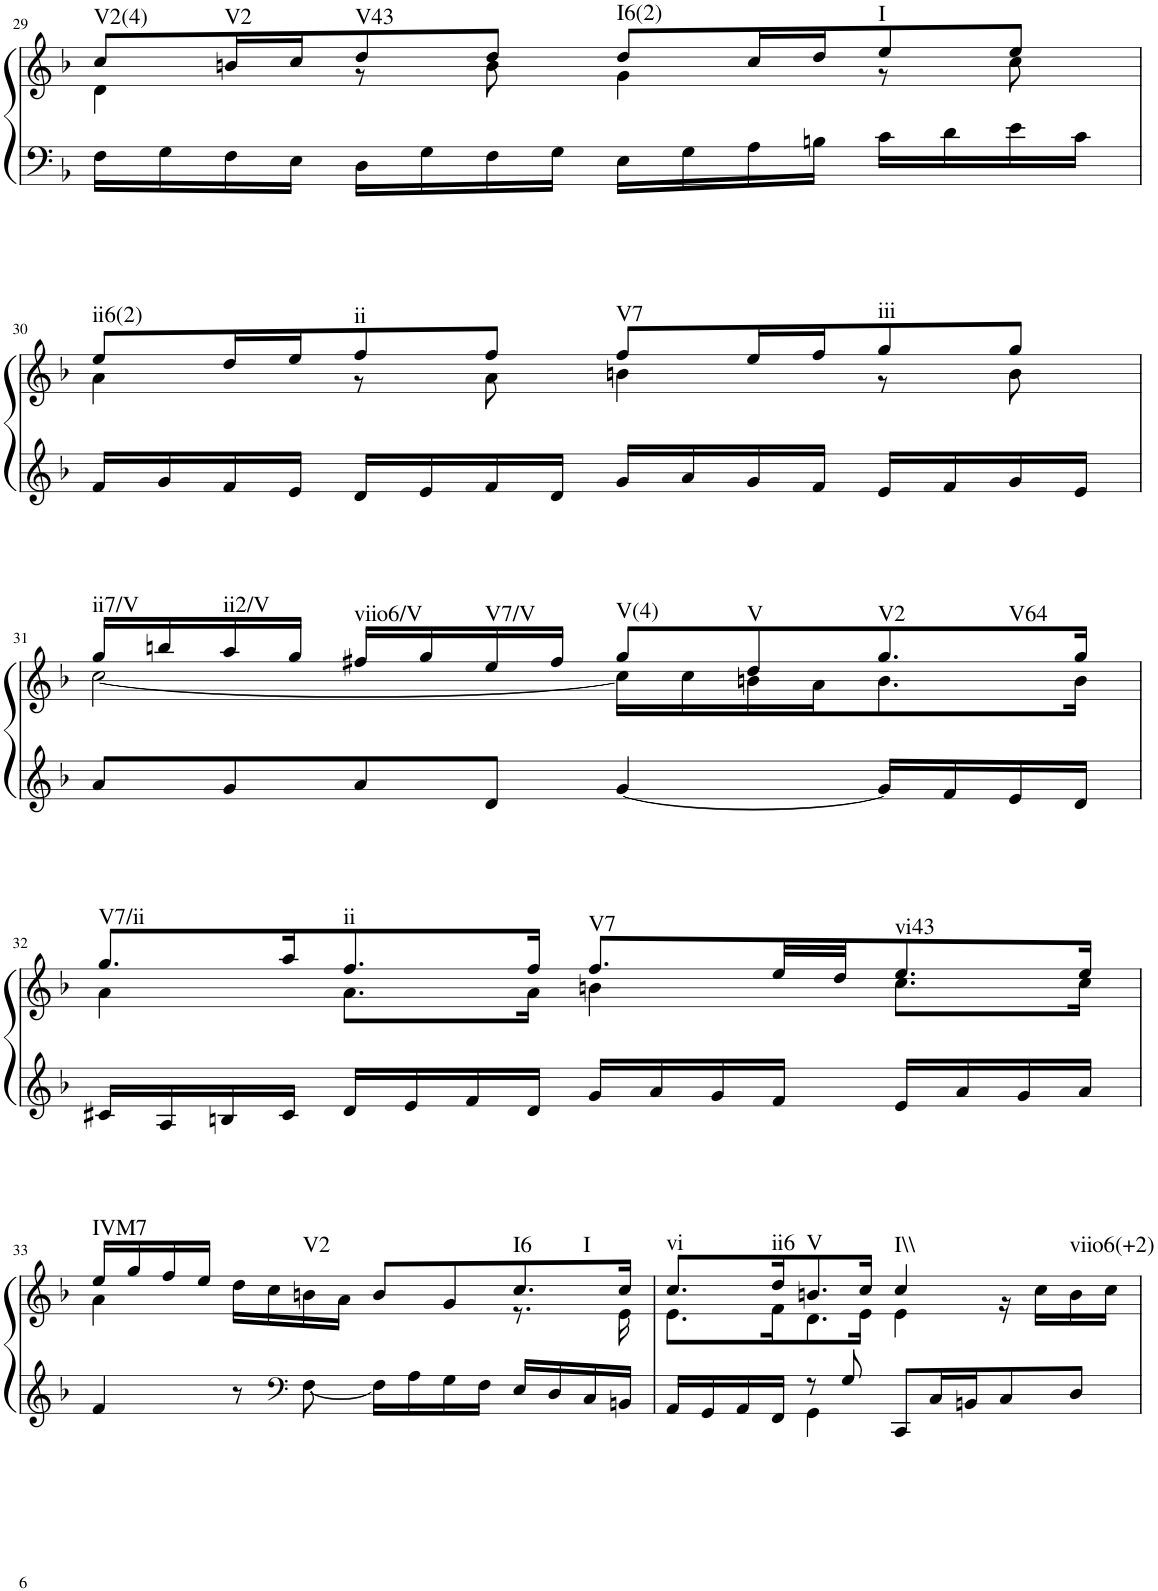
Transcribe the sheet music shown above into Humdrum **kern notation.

**kern	**kern	**harte
*part1	*part1	*part1
*staff2	*staff1	*
*I"Klavier linke Hand	*	*
!!LO:PB:g=z
*clefF4	*clefG2	*
*k[b-]	*k[b-]	*
*M2/2	*M2/2	*
=29	=29	=29
*	*^	*
!	!	!	!LO:H:kt=V2(4)
16F\LL	8cc/L	4d\	N
16G\	.	.	.
!	!	!	!LO:H:kt=V2
16F\	16bn/L	.	N
16E\JJ	16cc/J	.	.
!	!	!	!LO:H:kt=V43
16D\LL	8dd/	8r	N
16G\	.	.	.
16F\	8dd/J	8b\	.
16G\JJ	.	.	.
!	!	!	!LO:H:kt=I6(2)
16E\LL	8dd/L	4g\	N
16G\	.	.	.
16A\	16cc/L	.	.
16Bn\JJ	16dd/J	.	.
!	!	!	!LO:H:kt=I
16c\LL	8ee/	8r	N
16d\	.	.	.
16e\	8ee/J	8cc\	.
16c\JJ	.	.	.
!!LO:LB:g=z	!!
=30	=30	=30	=30
!	!	!	!LO:H:kt=ii6(2)
16f/LL	8ee/L	4a\	N
16g/	.	.	.
16f/	16dd/L	.	.
16e/JJ	16ee/J	.	.
!	!	!	!LO:H:kt=ii
16d/LL	8ff/	8r	N
16e/	.	.	.
16f/	8ff/J	8a\	.
16d/JJ	.	.	.
!	!	!	!LO:H:kt=V7
16g/LL	8ff/L	4bn\	N
16a/	.	.	.
16g/	16ee/L	.	.
16f/JJ	16ff/J	.	.
!	!	!	!LO:H:kt=iii
16e/LL	8gg/	8r	N
16f/	.	.	.
16g/	8gg/J	8b\	.
16e/JJ	.	.	.
!!LO:LB:g=z	!!
=31	=31	=31	=31
!	!	!	!LO:H:kt=ii7/V
8a/L	16gg/LL	[2cc\	N
.	16bbn/	.	.
!	!	!	!LO:H:kt=ii2/V
8g/	16aa/	.	N
.	16gg/JJ	.	.
!	!	!	!LO:H:kt=viio6/V
8a/	16ff#X/LL	.	N
.	16gg/	.	.
!	!	!	!LO:H:kt=V7/V
8d/J	16ee/	.	N
.	16ff#/JJ	.	.
!	!	!	!LO:H:kt=V(4)
[4g/	8gg/L	16cc\LL]	N
.	.	16cc\	.
!	!	!	!LO:H:kt=V
.	8dd/	16bn\	N
.	.	16a\J	.
!	!	!	!LO:H:n=1:kt=V2
!	!	!	!LO:H:n=2:kt=V64
16g/LL]	8.gg/	8.b\	N N
16f/	.	.	.
16e/	.	.	.
16d/JJ	16gg/Jk	16b\Jk	.
!!LO:LB:g=z	!!
=32	=32	=32	=32
!	!	!	!LO:H:kt=V7/ii
16c#X/LL	8.gg/L	4a\	N
16A/	.	.	.
16Bn/	.	.	.
16c#/JJ	16aa/K	.	.
!	!	!	!LO:H:kt=ii
16d/LL	8.ff/	8.a\L	N
16e/	.	.	.
16f/	.	.	.
16d/JJ	16ff/Jk	16a\Jk	.
!	!	!	!LO:H:kt=V7
16g/LL	8.ff/L	4bn\	N
16a/	.	.	.
16g/	.	.	.
16f/JJ	32ee/LL	.	.
.	32dd/JJ	.	.
!	!	!	!LO:H:kt=vi43
16e/LL	8.ee/	8.cc\L	N
16a/	.	.	.
16g/	.	.	.
16a/JJ	16ee/Jk	16cc\Jk	.
!!LO:LB:g=z	!!
=33	=33	=33	=33
*^	*	*	*
!	!	!	!	!LO:H:kt=IVM7
4f/	4.ryy	16ee/LL	4a\	N
.	.	16gg/	.	.
.	.	16ff/	.	.
.	.	16ee/JJ	.	.
8r	.	16dd\LL	2ryy	.
.	.	16cc\	.	.
*clefF4	*	*	*	*
!	!	!	!	!LO:H:kt=V2
4.ryy	[8F\	16bn\	.	N
.	.	16a\JJ	.	.
.	16F\LL]	8b/L	.	.
.	16A\	.	.	.
.	16G\	8g/	.	.
.	16F\JJ	.	.	.
!	!	!	!	!LO:H:n=1:kt=I6
!	!	!	!	!LO:H:n=2:kt=I
16E/LL	4ryy	8.cc/	8.r	N N
16D/	.	.	.	.
16C/	.	.	.	.
16BBn/JJ	.	16cc/Jk	16e\	.
=34	=34	=34	=34	=34
!	!	!	!	!LO:H:kt=vi
16AA/LL	4ryy	8.cc/L	8.e\L	N
16GG/	.	.	.	.
16AA/	.	.	.	.
!	!	!	!	!LO:H:kt=ii6
16FF/JJ	.	16dd/K	16f\K	N
!	!	!	!	!LO:H:kt=V
8r	4GG\	8.bn/	8.d\	N
8G/	.	.	.	.
.	.	16cc/Jk	16e\Jk	.
!	!	!	!	!LO:H:kt=I\\
8CC/L	2ryy	4cc/	4e\	N
16C/L	.	.	.	.
16BBn/J	.	.	.	.
!	!	!	!	!LO:H:kt=viio6(+2)
8C/	.	4ryy	16r	N
.	.	.	16cc\LL	.
8D/J	.	.	16b\	.
.	.	.	16cc\JJ	.
*v	*v	*	*	*
*	*v	*v	*
=	=	=
*-	*-	*-
